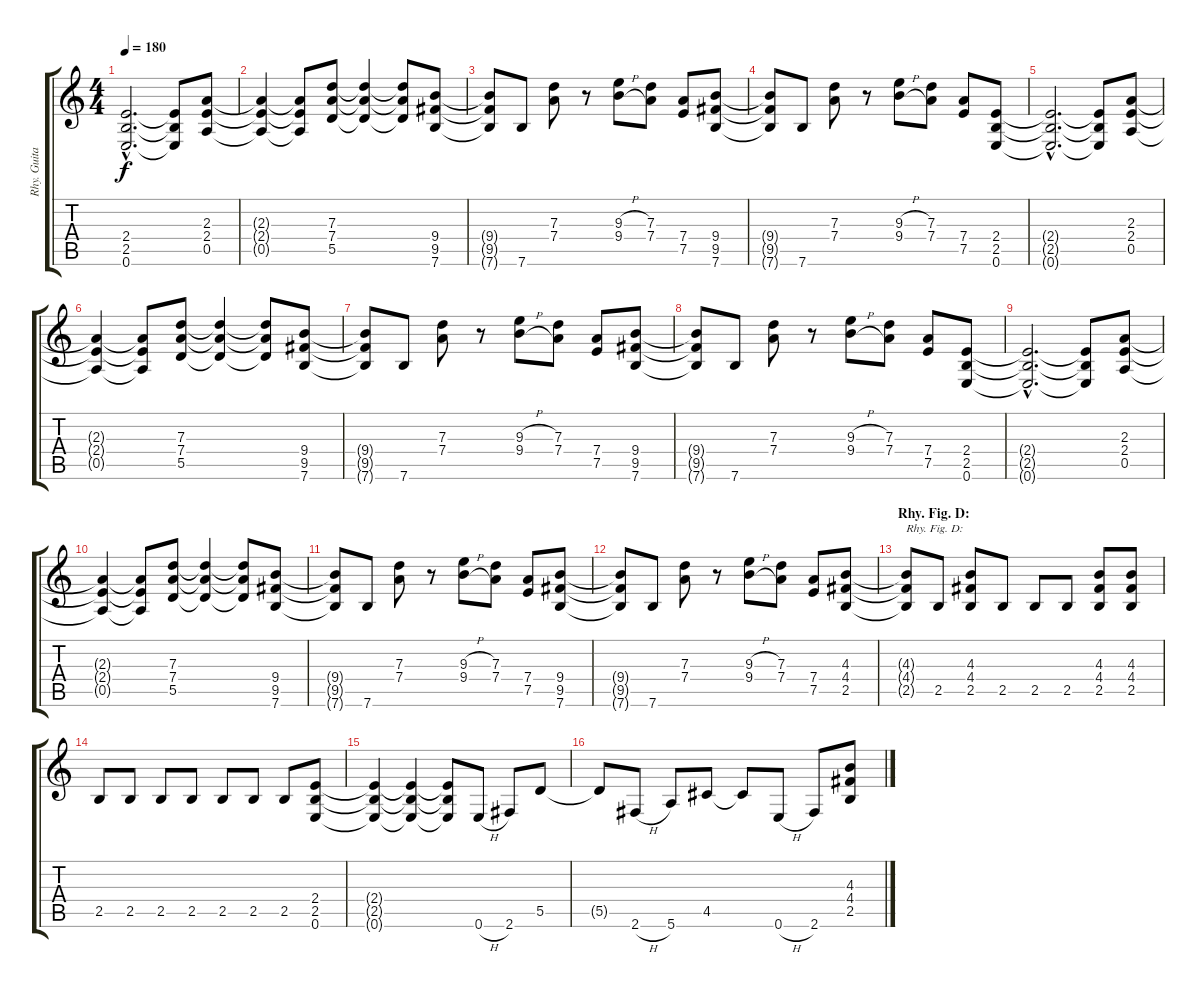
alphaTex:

\track ("Rhy. Guitar 1" "Rhy. Guita") {instrument distortionguitar}
\staff {score tabs}
\tuning (E4 B3 G3 D3 A2 E2) {hide}
\ts (4 4)
\tempo 180
\clef g2
\ks c
(2.4{hac t} 2.5{hac t} 0.6{hac t}).2{d dy f} (2.4{t} 2.5{t} 0.6{t}).8 (2.3 2.4 0.5).8 |
(2.3{t} 2.4{t} 0.5{t}).4 (2.3{t} 2.4{t} 0.5{t}).8 (7.3 7.4 5.5).8 (7.3{t} 7.4{t} 5.5{t}).4 (7.3{t} 7.4{t} 5.5{t}).8 (9.4 9.5 7.6).8 |
(9.4{t} 9.5{t} 7.6{t}).8 7.6.8 (7.3 7.4).8 r.8 (9.3{h} 9.4{h}).8 (7.3 7.4).8 (7.4 7.5).8 (9.4 9.5 7.6).8 |
(9.4{t} 9.5{t} 7.6{t}).8 7.6.8 (7.3 7.4).8 r.8 (9.3{h} 9.4{h}).8 (7.3 7.4).8 (7.4 7.5).8 (2.4 2.5 0.6).8 |
(2.4{hac t} 2.5{hac t} 0.6{hac t}).2{d} (2.4{t} 2.5{t} 0.6{t}).8 (2.3 2.4 0.5).8 |
(2.3{t} 2.4{t} 0.5{t}).4 (2.3{t} 2.4{t} 0.5{t}).8 (7.3 7.4 5.5).8 (7.3{t} 7.4{t} 5.5{t}).4 (7.3{t} 7.4{t} 5.5{t}).8 (9.4 9.5 7.6).8 |
(9.4{t} 9.5{t} 7.6{t}).8 7.6.8 (7.3 7.4).8 r.8 (9.3{h} 9.4{h}).8 (7.3 7.4).8 (7.4 7.5).8 (9.4 9.5 7.6).8 |
(9.4{t} 9.5{t} 7.6{t}).8 7.6.8 (7.3 7.4).8 r.8 (9.3{h} 9.4{h}).8 (7.3 7.4).8 (7.4 7.5).8 (2.4 2.5 0.6).8 |
(2.4{hac t} 2.5{hac t} 0.6{hac t}).2{d} (2.4{t} 2.5{t} 0.6{t}).8 (2.3 2.4 0.5).8 |
(2.3{t} 2.4{t} 0.5{t}).4 (2.3{t} 2.4{t} 0.5{t}).8 (7.3 7.4 5.5).8 (7.3{t} 7.4{t} 5.5{t}).4 (7.3{t} 7.4{t} 5.5{t}).8 (9.4 9.5 7.6).8 |
(9.4{t} 9.5{t} 7.6{t}).8 7.6.8 (7.3 7.4).8 r.8 (9.3{h} 9.4{h}).8 (7.3 7.4).8 (7.4 7.5).8 (9.4 9.5 7.6).8 |
(9.4{t} 9.5{t} 7.6{t}).8 7.6.8 (7.3 7.4).8 r.8 (9.3{h} 9.4{h}).8 (7.3 7.4).8 (7.4 7.5).8 (4.3 4.4 2.5).8 |
\section ("" "Rhy. Fig. D:")
(4.3{t} 4.4{t} 2.5{t}).8{txt "Rhy. Fig. D:"} 2.5.8 (4.3 4.4 2.5).8 2.5.8 2.5.8 2.5.8 (4.3 4.4 2.5).8 (4.3 4.4 2.5).8 |
2.5.8 2.5.8 2.5.8 2.5.8 2.5.8 2.5.8 2.5.8 (2.4 2.5 0.6).8 |
(2.4{t} 2.5{t} 0.6{t}).4 (2.4{t} 2.5{t} 0.6{t}).4 (2.4{t} 2.5{t} 0.6{t}).8 0.6{h}.8 2.6.8 5.5.8 |
5.5{t}.8 2.6{h}.8 5.6.8 4.5.8 4.5{t}.8 0.6{h}.8 2.6.8 (4.3 4.4 2.5).8
